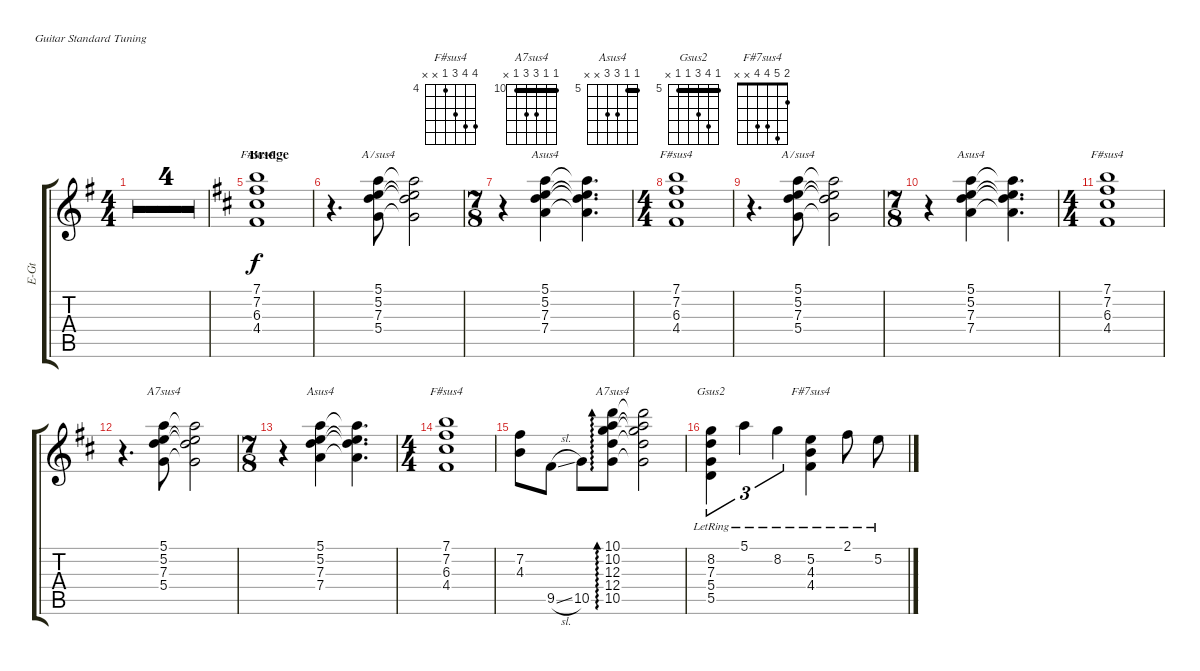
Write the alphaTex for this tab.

\defaultSystemsLayout 4
\bracketExtendMode groupsimilarinstruments
\otherSystemsTrackNameOrientation horizontal
\track ("Clean Guitar" "E-Gt") {multiBarRest instrument electricguitarclean}
\staff {score tabs}
\tuning (E4 B3 G3 D3 A2 E2)
\chord ("F#sus4" 7 7 6 4 x x) {firstfret 4 showfingering false}
\chord ("A7sus4" 5 5 7 5 x x) {firstfret 5 showfingering false barre (5 5)}
\chord ("Asus4" 5 5 7 7 x x) {firstfret 5 showfingering false barre 5}
\chord ("A7sus4" 10 10 12 12 10 x) {firstfret 10 showfingering false barre (10 10)}
\chord ("Gsus2" 5 8 7 5 5 x) {firstfret 5 showfingering false barre (5 5)}
\chord ("F#7sus4" 2 5 4 4 x x) {showfingering false}
\ts (4 4)
\tempo 106
\clef g2
\ks g
r.1{dy f} |
r.1 |
r.1 |
r.1 |
\section ("" "Bridge")
\ks d
(4.4{acc #} 6.3{acc #} 7.2{acc #} 7.1{acc forcenatural}).1{ch "F#sus4"} |
r.4{d} (5.1{acc forcenatural} 5.2{acc forcenatural} 7.3{acc forcenatural} 5.4{acc forcenatural}).8{ch "A7sus4"} (5.1{t acc forcenatural} 5.2{t acc forcenatural} 7.3{t acc forcenatural} 5.4{t acc forcenatural}).2 |
\ts (7 8)
\beaming (8 2 2 3)
r.4 (5.1{acc forcenatural} 5.2{acc forcenatural} 7.3{acc forcenatural} 7.4{acc forcenatural}).4{ch "Asus4"} (5.1{t acc forcenatural} 5.2{t acc forcenatural} 7.3{t acc forcenatural} 7.4{t acc forcenatural}).4{d} |
\ts (4 4)
(4.4{acc #} 6.3{acc #} 7.2{acc #} 7.1{acc forcenatural}).1{ch "F#sus4"} |
r.4{d} (5.1{acc forcenatural} 5.2{acc forcenatural} 7.3{acc forcenatural} 5.4{acc forcenatural}).8{ch "A7sus4"} (5.1{t acc forcenatural} 5.2{t acc forcenatural} 7.3{t acc forcenatural} 5.4{t acc forcenatural}).2 |
\ts (7 8)
r.4 (5.1{acc forcenatural} 5.2{acc forcenatural} 7.3{acc forcenatural} 7.4{acc forcenatural}).4{ch "Asus4"} (5.1{t acc forcenatural} 5.2{t acc forcenatural} 7.3{t acc forcenatural} 7.4{t acc forcenatural}).4{d} |
\ts (4 4)
(4.4{acc #} 6.3{acc #} 7.2{acc #} 7.1{acc forcenatural}).1{ch "F#sus4"} |
r.4{d} (5.1{acc forcenatural} 5.2{acc forcenatural} 7.3{acc forcenatural} 5.4{acc forcenatural}).8{ch "A7sus4"} (5.1{t acc forcenatural} 5.2{t acc forcenatural} 7.3{t acc forcenatural} 5.4{t acc forcenatural}).2 |
\ts (7 8)
r.4 (5.1{acc forcenatural} 5.2{acc forcenatural} 7.3{acc forcenatural} 7.4{acc forcenatural}).4{ch "Asus4"} (5.1{t acc forcenatural} 5.2{t acc forcenatural} 7.3{t acc forcenatural} 7.4{t acc forcenatural}).4{d} |
\ts (4 4)
(7.1{acc forcenatural} 7.2{acc #} 6.3{acc #} 4.4{acc #}).1{ch "F#sus4"} |
(4.3{acc forcenatural} 7.2{acc #}).8 9.5{sl acc #}.8 10.5{acc forcenatural}.8 (12.4{acc forcenatural} 12.3{acc forcenatural} 10.2{acc forcenatural} 10.1{acc forcenatural} 10.5{acc forcenatural}).8{ad 0 ch "A7sus4"} (12.4{t acc forcenatural} 12.3{t acc forcenatural} 10.2{t acc forcenatural} 10.1{t acc forcenatural} 10.5{t acc forcenatural}).2 |
(8.2{lr acc forcenatural} 7.3{lr acc forcenatural} 5.4{lr acc forcenatural} 5.5{lr acc forcenatural}).4{tu (3 2) ch "Gsus2"} 5.1{lr acc forcenatural}.4{tu (3 2)} 8.2{lr acc forcenatural}.4{tu (3 2)} (4.3{lr acc forcenatural} 5.2{acc forcenatural} 4.4{acc #}).4{ch "F#7sus4"} 2.1{lr acc #}.8 5.2{lr acc forcenatural}.8
